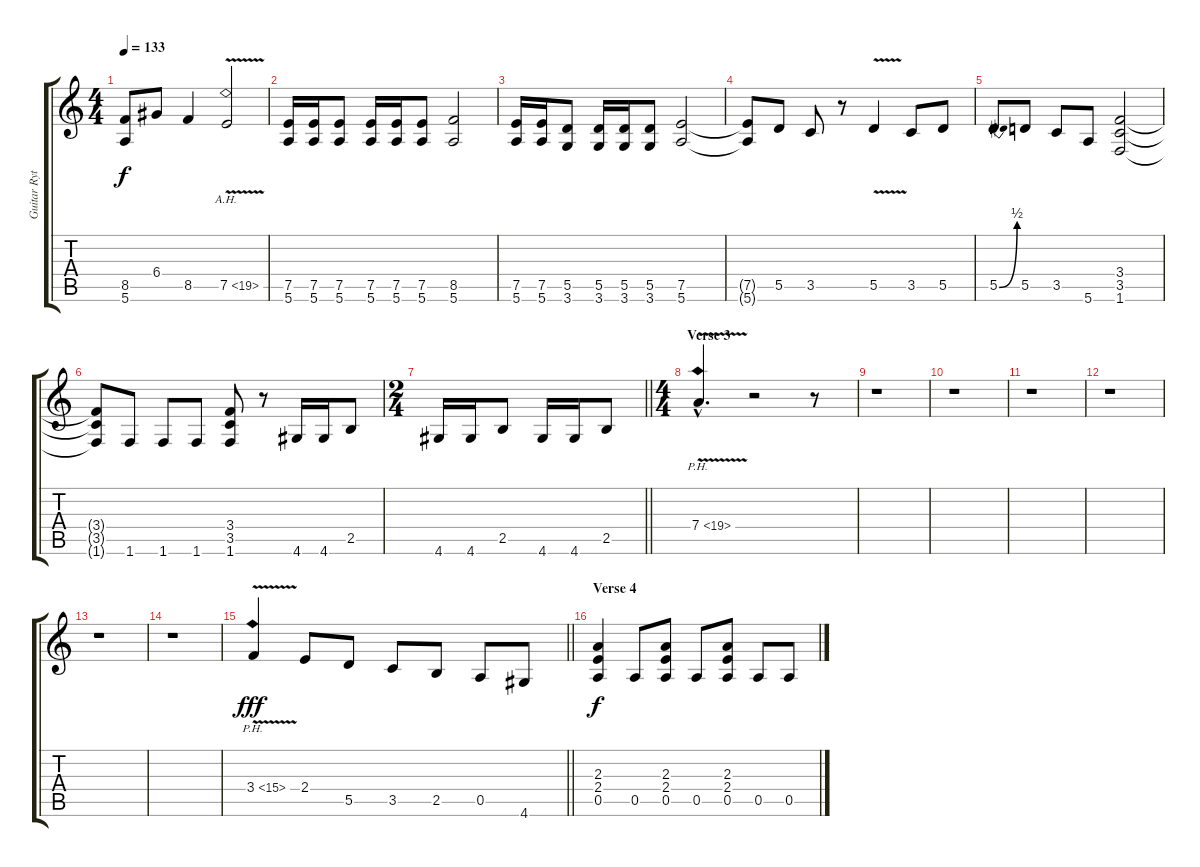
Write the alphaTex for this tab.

\track ("Guitar Rythm 1" "Guitar Ryt") {instrument distortionguitar}
\staff {score tabs}
\tuning (E4 B3 G3 D3 A2 E2) {hide}
\ts (4 4)
\tempo 133
\clef g2
\ks c
(8.5{t} 5.6{t}).8{dy f} 6.4.8 8.5.4 7.5{ah 12 v}.2 |
(7.5 5.6).16 (7.5 5.6).16 (7.5 5.6).8 (7.5 5.6).16 (7.5 5.6).16 (7.5 5.6).8 (8.5 5.6).2 |
(7.5 5.6).16 (7.5 5.6).16 (5.5 3.6).8 (5.5 3.6).16 (5.5 3.6).16 (5.5 3.6).8 (7.5 5.6).2 |
(7.5{t} 5.6{t}).8 5.5.8 3.5.8 r.8 5.5{v}.4 3.5.8 5.5.8 |
5.5{be (bend 0 0 60 2)}.8 5.5.8 3.5.8 5.6.8 (3.4 3.5 1.6).2 |
(3.4{t} 3.5{t} 1.6{t}).8 1.6.8 1.6.8 1.6.8 (3.4 3.5 1.6).8 r.8 4.6.16 4.6.16 2.5.8 |
\ts (2 4)
\barLineRight lightlight
4.6.16 4.6.16 2.5.8 4.6.16 4.6.16 2.5.8 |
\ts (4 4)
\section ("" "Verse 3")
7.4{ph 12 v hac}.4{d} r.2 r.8 |
r.1 |
r.1 |
r.1 |
r.1 |
r.1 |
r.1 |
\barLineRight lightlight
3.4{ph 12 v}.4{dy fff} 2.4.8 5.5.8 3.5.8 2.5.8 0.5.8 4.6.8 |
\section ("" "Verse 4")
(2.3 2.4 0.5).4{dy f} 0.5.8 (2.3 2.4 0.5).8 0.5.8 (2.3 2.4 0.5).8 0.5.8 0.5.8
